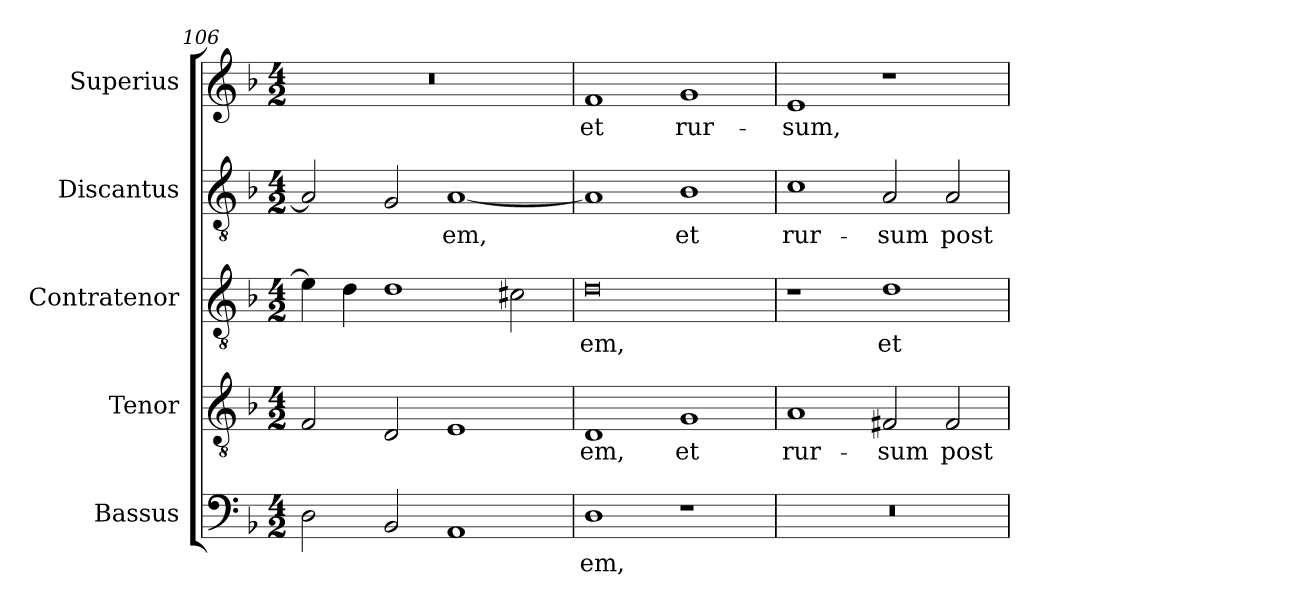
**kern	**text	**kern	**text	**kern	**text	**kern	**text	**kern	**text
*part5	*part5	*part4	*part4	*part3	*part3	*part2	*part2	*part1	*part1
*staff5	*staff5	*staff4	*staff4	*staff3	*staff3	*staff2	*staff2	*staff1	*staff1
*I"Bassus	*	*I"Tenor	*	*I"Contratenor	*	*I"Discantus	*	*I"Superius	*
*clefF4	*	*clefGv2	*	*clefGv2	*	*clefGv2	*	*clefG2	*
*ITrd-3c-5	*	*ITrd-3c-5	*	*ITrd-3c-5	*	*ITrd-3c-5	*	*	*
*k[b-e-]	*	*k[b-e-]	*	*k[b-e-]	*	*k[b-e-]	*	*k[b-]	*
*B-:	*	*B-:	*	*B-:	*	*B-:	*	*F:	*
*M4/2	*	*M4/2	*	*M4/2	*	*M4/2	*	*M4/2	*
=106	=106	=106	=106	=106	=106	=106	=106	=106	=106
2G\	.	2B-/	.	4a\]	.	2d/]	.	0r	.
.	.	.	.	4g\	.	.	.	.	.
2E-/	.	2G/	.	1g	.	2c/	.	.	.
!	!	!	!	!	!	!	!LO:LY:b:cj	!	!
1D	.	1A	.	.	.	[<1d	-em,	.	.
.	.	.	.	2f#X\	.	.	.	.	.
=107	=107	=107	=107	=107	=107	=107	=107	=107	=107
!	!LO:LY:b:cj	!	!LO:LY:b:cj	!	!LO:LY:b:cj	!	!	!	!LO:LY:b:cj
1G	-em,	1G	-em,	0g	em,	1d]	.	1f	et
!	!	!	!LO:LY:b:cj	!	!	!	!LO:LY:b:cj	!	!LO:LY:b:cj
1r	.	1c	et	.	.	1e-	et	1g	rur-
=108	=108	=108	=108	=108	=108	=108	=108	=108	=108
!	!	!	!LO:LY:b:cj	!	!	!	!LO:LY:b:cj	!	!LO:LY:b:cj
0r	.	1d	rur-	1r	.	1f	rur-	1e	-sum,
!	!	!	!LO:LY:b:cj	!	!LO:LY:b:cj	!	!LO:LY:b:cj	!	!
.	.	2Bn/	-sum	1g	et	2d/	-sum	1r	.
!	!	!	!LO:LY:b:cj	!	!	!	!LO:LY:b:cj	!	!
.	.	2B/	post	.	.	2d/	post	.	.
=	=	=	=	=	=	=	=	=	=
*-	*-	*-	*-	*-	*-	*-	*-	*-	*-
